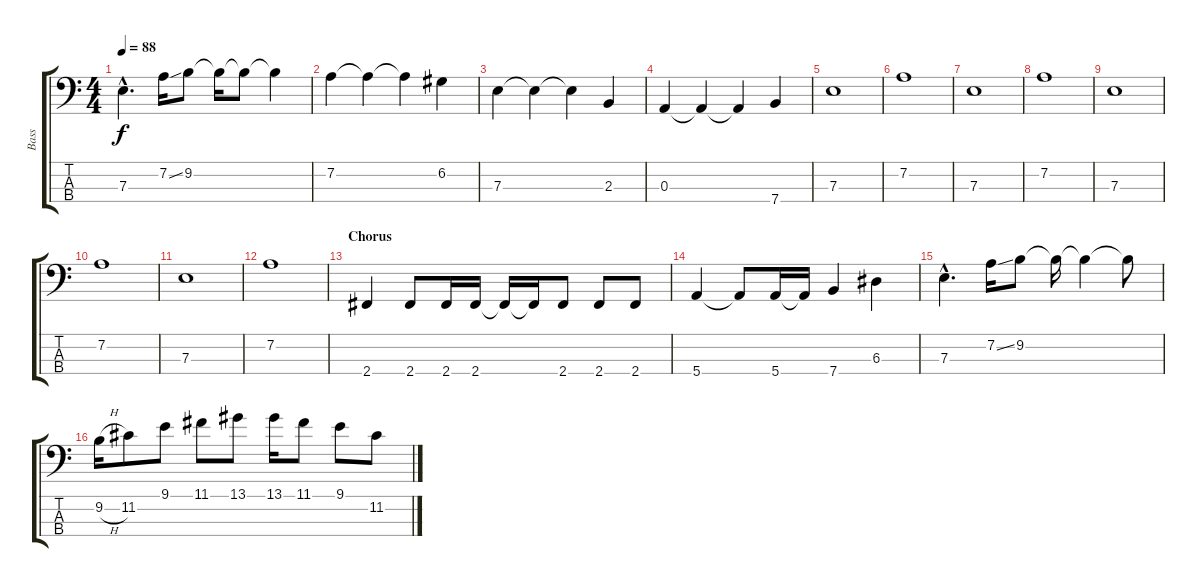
\track ("Bass" "Bass") {instrument electricbassfinger}
\staff {score tabs}
\tuning (G2 D2 A1 E1) {hide}
\ts (4 4)
\tempo 88
\clef f4
\ks c
7.3{hac}.4{d dy f} 7.2{ss}.16 9.2.8 9.2{t}.16 9.2{t}.8 9.2{t}.4 |
7.2.4 7.2{t}.4 7.2{t}.4 6.2.4 |
7.3.4 7.3{t}.4 7.3{t}.4 2.3.4 |
0.3.4 0.3{t}.4 0.3{t}.4 7.4.4 |
7.3.1 |
7.2.1 |
7.3.1 |
7.2.1 |
7.3.1 |
7.2.1 |
7.3.1 |
7.2.1 |
\section ("" "Chorus")
2.4.4 2.4.8 2.4.16 2.4.16 2.4{t}.16 2.4{t}.16 2.4.8 2.4.8 2.4.8 |
5.4.4 5.4{t}.8 5.4.16 5.4{t}.16 7.4.4 6.3.4 |
7.3{hac}.4{d} 7.2{ss}.16 9.2.8 9.2{t}.16 9.2{t}.4 9.2{t}.8 |
9.2{h}.16 11.2.8 9.1.8 11.1.8 13.1.8 13.1.16 11.1.8 9.1.8 11.2.8
